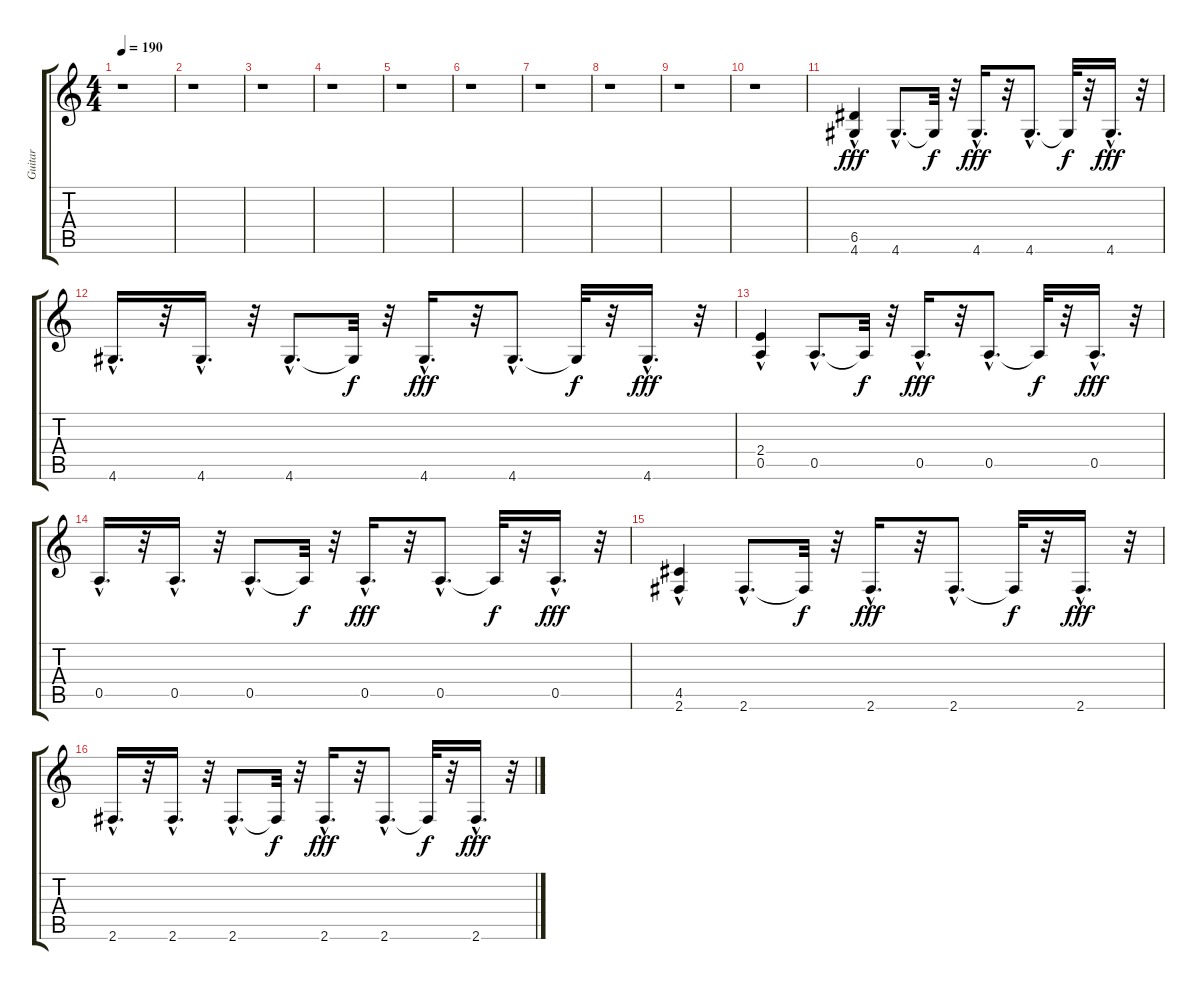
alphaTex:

\track ("Guitar" "Guitar") {instrument distortionguitar}
\staff {score tabs}
\tuning (E4 B3 G3 D3 A2 E2) {hide}
\ts (4 4)
\tempo 190
\clef g2
\ks c
r.1{dy fff instrument distortionguitar} |
r.1 |
r.1 |
r.1 |
r.1 |
r.1 |
r.1 |
r.1 |
r.1 |
r.1 |
(6.5 4.6{hac}).4 4.6{hac}.8{d} 4.6{t}.32{dy f} r.32 4.6{hac}.16{d dy fff} r.32 4.6{hac}.8{d} 4.6{t}.32{dy f} r.32 4.6{hac}.16{d dy fff} r.32 |
4.6{hac}.16{d} r.32 4.6{hac}.16{d} r.32 4.6{hac}.8{d} 4.6{t}.32{dy f} r.32 4.6{hac}.16{d dy fff} r.32 4.6{hac}.8{d} 4.6{t}.32{dy f} r.32 4.6{hac}.16{d dy fff} r.32 |
(2.4 0.5{hac}).4 0.5{hac}.8{d} 0.5{t}.32{dy f} r.32 0.5{hac}.16{d dy fff} r.32 0.5{hac}.8{d} 0.5{t}.32{dy f} r.32 0.5{hac}.16{d dy fff} r.32 |
0.5{hac}.16{d} r.32 0.5{hac}.16{d} r.32 0.5{hac}.8{d} 0.5{t}.32{dy f} r.32 0.5{hac}.16{d dy fff} r.32 0.5{hac}.8{d} 0.5{t}.32{dy f} r.32 0.5{hac}.16{d dy fff} r.32 |
(4.5 2.6{hac}).4 2.6{hac}.8{d} 2.6{t}.32{dy f} r.32 2.6{hac}.16{d dy fff} r.32 2.6{hac}.8{d} 2.6{t}.32{dy f} r.32 2.6{hac}.16{d dy fff} r.32 |
2.6{hac}.16{d} r.32 2.6{hac}.16{d} r.32 2.6{hac}.8{d} 2.6{t}.32{dy f} r.32 2.6{hac}.16{d dy fff} r.32 2.6{hac}.8{d} 2.6{t}.32{dy f} r.32 2.6{hac}.16{d dy fff} r.32
